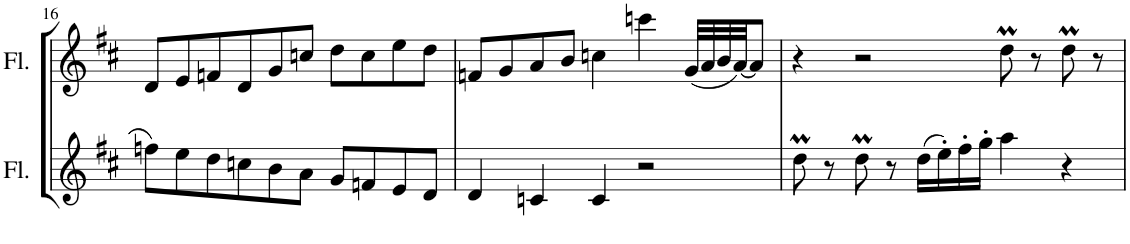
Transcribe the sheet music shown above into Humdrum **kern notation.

**kern	**kern
*part2	*part1
*staff2	*staff1
*I"Flute	*I"Flute
*I'Fl.	*I'Fl.
!!LO:PB:g=z
*clefG2	*clefG2
*k[f#c#]	*k[f#c#]
*M5/4	*M5/4
=16	=16
8ffn\L	8d/L
8ee\	8e/
8dd\	8fn/
8ccn\	8d/
8b\	8g/
8a\J	8ccn/J
8g/L	8dd\L
8fn/	8cc\
8e/	8ee\
8d/J	8dd\J
=17	=17
4d/	8fn/L
.	8g/
4cn/	8a/
.	8b/J
4c/	4ccn\
2r	4cccn\
.	(<32g/LLL
.	32a/
.	32b/
.	[32a/JJ)
.	8a/J]
=18	=18
8ddM\	4r
8r	.
8ddM\	2r
8r	.
(>16dd\LL	.
16ee'\)	.
16ff#'\	.
16gg'\JJ	.
4aa\	8ddM\
.	8r
4r	8ddM\
.	8r
=	=
*-	*-
